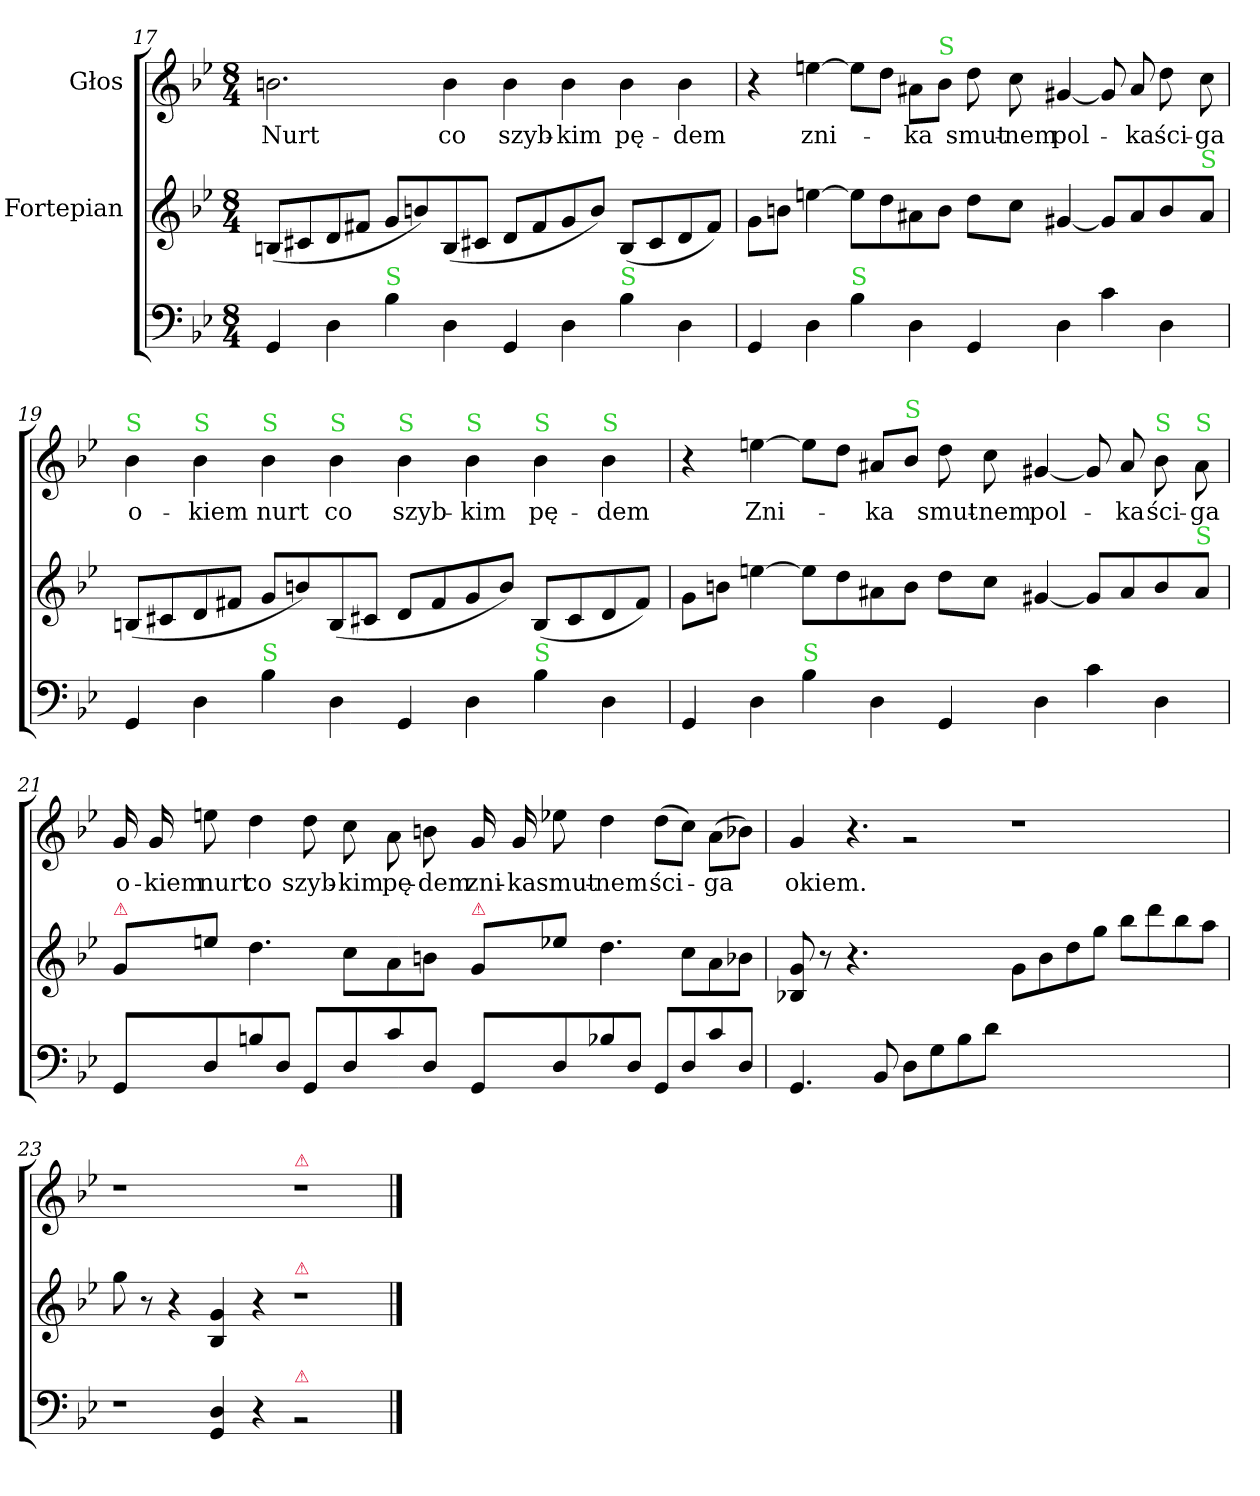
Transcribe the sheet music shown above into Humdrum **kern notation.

**kern	**kern	**kern	**text
*part3	*part2	*part1	*part1
*staff3	*staff2	*staff1	*staff1
*	*I"Fortepian	*I"Głos	*
*clefF4	*clefG2	*clefG2	*
*k[b-e-]	*k[b-e-]	*k[b-e-]	*
*M8/4	*M8/4	*M8/4	*
=17	=17	=17	=17
4GG/	(8Bn/L	2.bn\	Nurt
.	8c#X/	.	.
4D\	8d/	.	.
.	8f#X/J	.	.
!LO:TX:a:color=limegreen:t=S	!	!	!
4B-\	8g/L	.	.
.	8bn/)	.	.
4D\	(8B/	4b\	co
.	8c#X/J	.	.
4GG/	8d/L	4b\	szyb-
.	8f#/	.	.
4D\	8g/	4b\	-kim
.	8b/J)	.	.
!LO:TX:a:color=limegreen:t=S	!	!	!
4B-\	(8B/L	4b\	pę-
.	8c#/	.	.
4D\	8d/	4b\	-dem
.	8f#/J)	.	.
=18	=18	=18	=18
4GG/	8g\L	4r	.
.	8bn\J	.	.
4D\	[4een\	[4een\	zni-
!LO:TX:a:color=limegreen:t=S	!	!	!
4B-\	8ee\L]	8ee\L]	.
.	8dd\	8dd\J	.
4D\	8a#X\	8a#X\L	-ka
!	!	!LO:TX:a:color=limegreen:t=S	!
.	8b\J	8b-\J	.
4GG/	8dd\L	8dd\	smut-
.	8cc\J	8cc\	-nem
4D\	[4g#X/	[4g#X/	pol-
4c\	8g#/L]	8g#/]	.
.	8a#/	8a#/	-ka
4D\	8b/	8dd\	ści-
!	!LO:TX:a:color=limegreen:t=S	!	!
.	8a#/J	8cc\	-ga
=19	=19	=19	=19
!	!	!LO:TX:a:color=limegreen:t=S	!
4GG/	(8Bn/L	4b-\	o-
.	8c#X/	.	.
!	!	!LO:TX:a:color=limegreen:t=S	!
4D\	8d/	4b-\	-kiem
.	8f#X/J	.	.
!	!	!LO:TX:a:color=limegreen:t=S	!
!LO:TX:a:color=limegreen:t=S	!	!	!
4B-\	8g/L	4b-\	nurt
.	8bn/)	.	.
!	!	!LO:TX:a:color=limegreen:t=S	!
4D\	(8B/	4b-\	co
.	8c#X/J	.	.
!	!	!LO:TX:a:color=limegreen:t=S	!
4GG/	8d/L	4b-\	szyb-
.	8f#/	.	.
!	!	!LO:TX:a:color=limegreen:t=S	!
4D\	8g/	4b-\	-kim
.	8b/J)	.	.
!	!	!LO:TX:a:color=limegreen:t=S	!
!LO:TX:a:color=limegreen:t=S	!	!	!
4B-\	(8B/L	4b-\	pę-
.	8c#/	.	.
!	!	!LO:TX:a:color=limegreen:t=S	!
4D\	8d/	4b-\	-dem
.	8f#/J)	.	.
=20	=20	=20	=20
4GG/	8g\L	4r	.
.	8bn\J	.	.
4D\	[4een\	[4een\	Zni-
!LO:TX:a:color=limegreen:t=S	!	!	!
4B-\	8ee\L]	8ee\L]	.
.	8dd\	8dd\J	.
4D\	8a#X\	8a#X/L	-ka
!	!	!LO:TX:a:color=limegreen:t=S	!
.	8b\J	8b-/J	.
4GG/	8dd\L	8dd\	smut-
.	8cc\J	8cc\	-nem
4D\	[4g#X/	[4g#X/	pol-
4c\	8g#/L]	8g#/]	.
.	8a#/	8a#/	-ka
!	!	!LO:TX:a:color=limegreen:t=S	!
4D\	8b/	8b-\	ści-
!	!	!LO:TX:a:color=limegreen:t=S	!
!	!LO:TX:a:color=limegreen:t=S	!	!
.	8a#/J	8a#\	-ga
=21	=21	=21	=21
!	!LO:TX:a:color=crimson:t=⚠	!	!
8GG/L	8g/L	16g/	o-
.	.	16g/	-kiem
8D/	8een\J	8een\	nurt
8Bn/	4.dd\	4dd\	co
8D/J	.	.	.
8GG/L	.	8dd\	szyb-
8D/	8cc\L	8cc\	-kim
8c/	8a\	8a\	pę-
8D/J	8bn\J	8bn\	-dem
!	!LO:TX:a:color=crimson:t=⚠	!	!
8GG/L	8g/L	16g/	zni-
.	.	16g/	-ka
8D/	8ee-X\J	8ee-X\	smut-
8B-X/	4.dd\	4dd\	-nem
8D/J	.	.	.
8GG/L	.	(8dd\L	ści-
8D/	8cc\L	8cc\J)	.
8c/	8a\	(8a\L	-ga
8D/J	8b-X\J	8b-X\J)	.
=22	=22	=22	=22
4.GG/	8B-X/ 8g/	4g/	okiem.
.	8r	.	.
!	!	!LO:N:vis=4.	!
.	4.r	4r	.
8BB-/	.	.	.
8DL	.	2rg	.
8G\	8ryy	.	.
8B-\	4ryy	.	.
8d\J	.	.	.
1ryy	8g\L	1r	.
.	8b-\	.	.
.	8dd\	.	.
.	8gg\J	.	.
.	8bb-\L	.	.
.	8ddd\	.	.
.	8bb-\	.	.
.	8aa\J	.	.
=23	=23	=23	=23
!LO:N:vis=1	!	!	!
2r	8gg\	1r	.
.	8r	.	.
.	4r	.	.
4GG/ 4D/	4B-/ 4g/	.	.
4r	4r	.	.
!	!	!LO:TX:a:color=crimson:t=⚠	!
!	!LO:TX:a:color=crimson:t=⚠	!	!
!LO:TX:a:color=crimson:t=⚠	!	!	!
!LO:N:vis=2	!	!	!
1rBB	1r	1r	.
==	==	==	==
*-	*-	*-	*-
